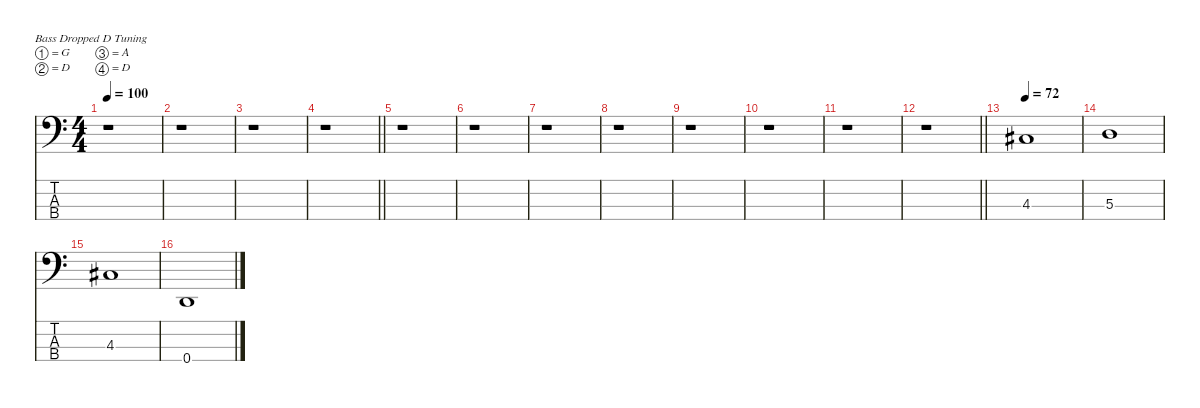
\defaultSystemsLayout 4
\hideDynamics
\bracketExtendMode nobrackets
\singleTrackTrackNamePolicy hidden
\multiTrackTrackNamePolicy hidden
\firstSystemTrackNameMode fullname
\firstSystemTrackNameOrientation horizontal
\otherSystemsTrackNameOrientation horizontal
\track ("Bass Guitar" "el.bs.") {instrument electricbassfinger}
\staff {score tabs}
\tuning (G2 D2 A1 D1)
\ts (4 4)
\tempo 100
\clef f4
\ks c
r.1{dy f beam Down} |
r.1{beam Down} |
r.1{beam Down} |
\barLineRight lightlight
r.1{beam Down} |
r.1{beam Down} |
r.1{beam Down} |
r.1{beam Down} |
r.1{beam Down} |
r.1{beam Down} |
r.1{beam Down} |
r.1{beam Down} |
\barLineRight lightlight
r.1{beam Down} |
\tempo 72
4.3{acc #}.1{beam Up} |
5.3.1{beam Down} |
4.3{acc #}.1{beam Up} |
0.4.1{beam Up}
